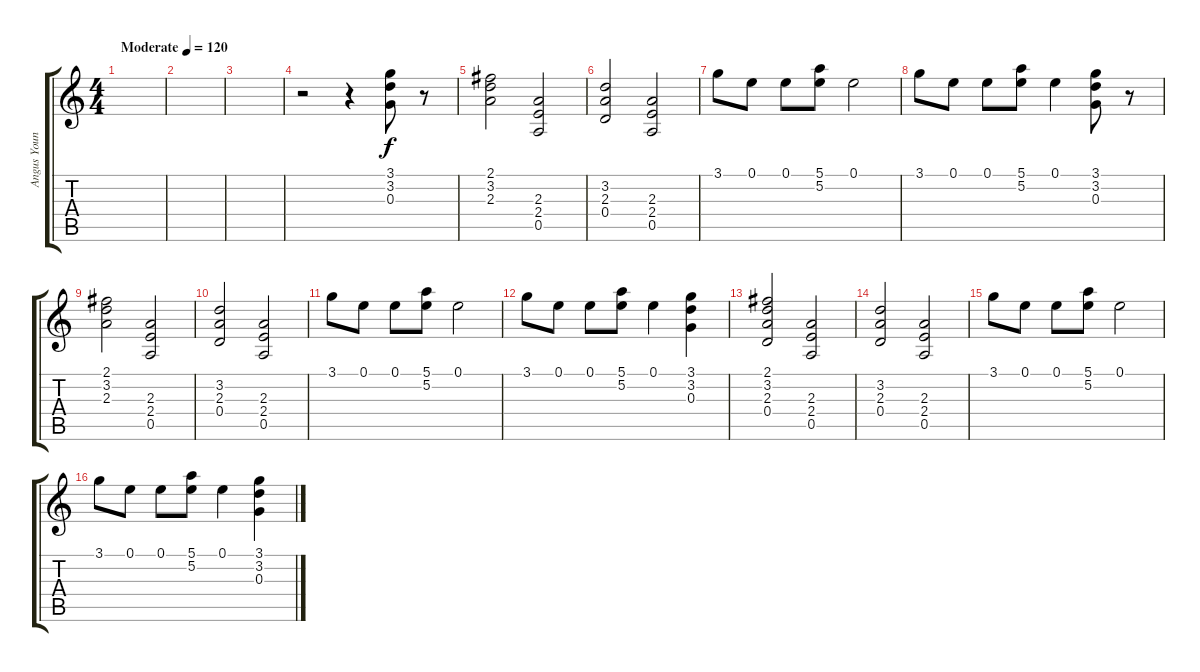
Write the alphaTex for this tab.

\track ("Angus Young" "Angus Youn") {instrument overdrivenguitar}
\staff {score tabs}
\tuning (E4 B3 G3 D3 A2 E2) {hide}
\ts (4 4)
\tempo (120 "Moderate")
\clef g2
\ks c
|
|
|
r.2 r.4 (3.1 3.2 0.3).8 r.8 |
(2.1 3.2 2.3).2 (2.3 2.4 0.5).2 |
(3.2 2.3 0.4).2 (2.3 2.4 0.5).2 |
3.1.8 0.1.8 0.1.8 (5.1 5.2).8 0.1.2 |
3.1.8 0.1.8 0.1.8 (5.1 5.2).8 0.1.4 (3.1 3.2 0.3).8 r.8 |
(2.1 3.2 2.3).2 (2.3 2.4 0.5).2 |
(3.2 2.3 0.4).2 (2.3 2.4 0.5).2 |
3.1.8 0.1.8 0.1.8 (5.1 5.2).8 0.1.2 |
3.1.8 0.1.8 0.1.8 (5.1 5.2).8 0.1.4 (3.1 3.2 0.3).4 |
(2.1 3.2 2.3 0.4).2 (2.3 2.4 0.5).2 |
(3.2 2.3 0.4).2 (2.3 2.4 0.5).2 |
3.1.8 0.1.8 0.1.8 (5.1 5.2).8 0.1.2 |
3.1.8 0.1.8 0.1.8 (5.1 5.2).8 0.1.4 (3.1 3.2 0.3).4
